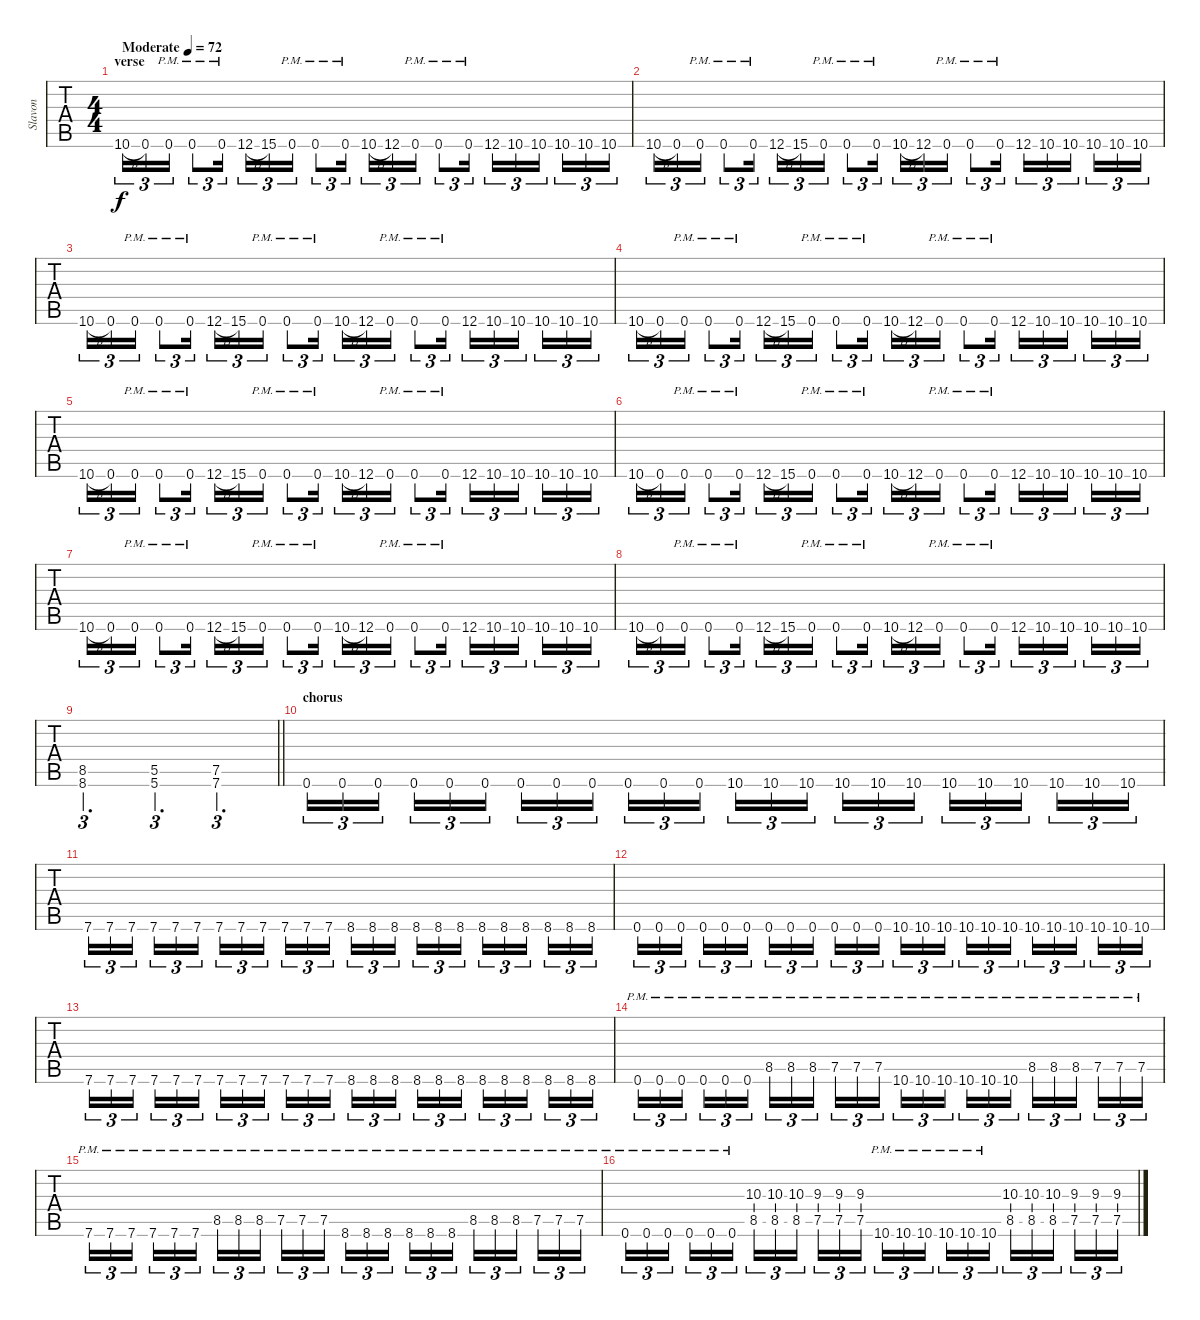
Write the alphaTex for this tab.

\track ("Slavon" "Slavon") {instrument distortionguitar}
\staff {tabs}
\tuning (Eb4 Bb3 Gb3 Db3 Ab2 Db2) {hide}
\ts (4 4)
\section ("" "verse")
\tempo (72 "Moderate")
\clef g2
\ks c
10.6{h}.16{tu (3 2) dy f instrument distortionguitar} 0.6.16{tu (3 2)} 0.6{pm}.16{tu (3 2)} 0.6{pm}.8{tu (3 2)} 0.6{pm}.16{tu (3 2)} 12.6{h}.16{tu (3 2)} 15.6.16{tu (3 2)} 0.6{pm}.16{tu (3 2)} 0.6{pm}.8{tu (3 2)} 0.6{pm}.16{tu (3 2)} 10.6{h}.16{tu (3 2)} 12.6.16{tu (3 2)} 0.6{pm}.16{tu (3 2)} 0.6{pm}.8{tu (3 2)} 0.6{pm}.16{tu (3 2)} 12.6.16{tu (3 2)} 10.6.16{tu (3 2)} 10.6.16{tu (3 2) beam splitsecondary} 10.6.16{tu (3 2)} 10.6.16{tu (3 2)} 10.6.16{tu (3 2)} |
10.6{h}.16{tu (3 2)} 0.6.16{tu (3 2)} 0.6{pm}.16{tu (3 2)} 0.6{pm}.8{tu (3 2)} 0.6{pm}.16{tu (3 2)} 12.6{h}.16{tu (3 2)} 15.6.16{tu (3 2)} 0.6{pm}.16{tu (3 2)} 0.6{pm}.8{tu (3 2)} 0.6{pm}.16{tu (3 2)} 10.6{h}.16{tu (3 2)} 12.6.16{tu (3 2)} 0.6{pm}.16{tu (3 2)} 0.6{pm}.8{tu (3 2)} 0.6{pm}.16{tu (3 2)} 12.6.16{tu (3 2)} 10.6.16{tu (3 2)} 10.6.16{tu (3 2) beam splitsecondary} 10.6.16{tu (3 2)} 10.6.16{tu (3 2)} 10.6.16{tu (3 2)} |
10.6{h}.16{tu (3 2)} 0.6.16{tu (3 2)} 0.6{pm}.16{tu (3 2)} 0.6{pm}.8{tu (3 2)} 0.6{pm}.16{tu (3 2)} 12.6{h}.16{tu (3 2)} 15.6.16{tu (3 2)} 0.6{pm}.16{tu (3 2)} 0.6{pm}.8{tu (3 2)} 0.6{pm}.16{tu (3 2)} 10.6{h}.16{tu (3 2)} 12.6.16{tu (3 2)} 0.6{pm}.16{tu (3 2)} 0.6{pm}.8{tu (3 2)} 0.6{pm}.16{tu (3 2)} 12.6.16{tu (3 2)} 10.6.16{tu (3 2)} 10.6.16{tu (3 2) beam splitsecondary} 10.6.16{tu (3 2)} 10.6.16{tu (3 2)} 10.6.16{tu (3 2)} |
10.6{h}.16{tu (3 2)} 0.6.16{tu (3 2)} 0.6{pm}.16{tu (3 2)} 0.6{pm}.8{tu (3 2)} 0.6{pm}.16{tu (3 2)} 12.6{h}.16{tu (3 2)} 15.6.16{tu (3 2)} 0.6{pm}.16{tu (3 2)} 0.6{pm}.8{tu (3 2)} 0.6{pm}.16{tu (3 2)} 10.6{h}.16{tu (3 2)} 12.6.16{tu (3 2)} 0.6{pm}.16{tu (3 2)} 0.6{pm}.8{tu (3 2)} 0.6{pm}.16{tu (3 2)} 12.6.16{tu (3 2)} 10.6.16{tu (3 2)} 10.6.16{tu (3 2) beam splitsecondary} 10.6.16{tu (3 2)} 10.6.16{tu (3 2)} 10.6.16{tu (3 2)} |
10.6{h}.16{tu (3 2)} 0.6.16{tu (3 2)} 0.6{pm}.16{tu (3 2)} 0.6{pm}.8{tu (3 2)} 0.6{pm}.16{tu (3 2)} 12.6{h}.16{tu (3 2)} 15.6.16{tu (3 2)} 0.6{pm}.16{tu (3 2)} 0.6{pm}.8{tu (3 2)} 0.6{pm}.16{tu (3 2)} 10.6{h}.16{tu (3 2)} 12.6.16{tu (3 2)} 0.6{pm}.16{tu (3 2)} 0.6{pm}.8{tu (3 2)} 0.6{pm}.16{tu (3 2)} 12.6.16{tu (3 2)} 10.6.16{tu (3 2)} 10.6.16{tu (3 2) beam splitsecondary} 10.6.16{tu (3 2)} 10.6.16{tu (3 2)} 10.6.16{tu (3 2)} |
10.6{h}.16{tu (3 2)} 0.6.16{tu (3 2)} 0.6{pm}.16{tu (3 2)} 0.6{pm}.8{tu (3 2)} 0.6{pm}.16{tu (3 2)} 12.6{h}.16{tu (3 2)} 15.6.16{tu (3 2)} 0.6{pm}.16{tu (3 2)} 0.6{pm}.8{tu (3 2)} 0.6{pm}.16{tu (3 2)} 10.6{h}.16{tu (3 2)} 12.6.16{tu (3 2)} 0.6{pm}.16{tu (3 2)} 0.6{pm}.8{tu (3 2)} 0.6{pm}.16{tu (3 2)} 12.6.16{tu (3 2)} 10.6.16{tu (3 2)} 10.6.16{tu (3 2) beam splitsecondary} 10.6.16{tu (3 2)} 10.6.16{tu (3 2)} 10.6.16{tu (3 2)} |
10.6{h}.16{tu (3 2)} 0.6.16{tu (3 2)} 0.6{pm}.16{tu (3 2)} 0.6{pm}.8{tu (3 2)} 0.6{pm}.16{tu (3 2)} 12.6{h}.16{tu (3 2)} 15.6.16{tu (3 2)} 0.6{pm}.16{tu (3 2)} 0.6{pm}.8{tu (3 2)} 0.6{pm}.16{tu (3 2)} 10.6{h}.16{tu (3 2)} 12.6.16{tu (3 2)} 0.6{pm}.16{tu (3 2)} 0.6{pm}.8{tu (3 2)} 0.6{pm}.16{tu (3 2)} 12.6.16{tu (3 2)} 10.6.16{tu (3 2)} 10.6.16{tu (3 2) beam splitsecondary} 10.6.16{tu (3 2)} 10.6.16{tu (3 2)} 10.6.16{tu (3 2)} |
10.6{h}.16{tu (3 2)} 0.6.16{tu (3 2)} 0.6{pm}.16{tu (3 2)} 0.6{pm}.8{tu (3 2)} 0.6{pm}.16{tu (3 2)} 12.6{h}.16{tu (3 2)} 15.6.16{tu (3 2)} 0.6{pm}.16{tu (3 2)} 0.6{pm}.8{tu (3 2)} 0.6{pm}.16{tu (3 2)} 10.6{h}.16{tu (3 2)} 12.6.16{tu (3 2)} 0.6{pm}.16{tu (3 2)} 0.6{pm}.8{tu (3 2)} 0.6{pm}.16{tu (3 2)} 12.6.16{tu (3 2)} 10.6.16{tu (3 2)} 10.6.16{tu (3 2) beam splitsecondary} 10.6.16{tu (3 2)} 10.6.16{tu (3 2)} 10.6.16{tu (3 2)} |
\barLineRight lightlight
(8.5 8.6).2{d tu (3 2)} (5.5 5.6).4{d tu (3 2)} (7.5 7.6).4{d tu (3 2)} |
\section ("" "chorus")
0.6.16{tu (3 2)} 0.6.16{tu (3 2)} 0.6.16{tu (3 2) beam splitsecondary} 0.6.16{tu (3 2)} 0.6.16{tu (3 2)} 0.6.16{tu (3 2)} 0.6.16{tu (3 2)} 0.6.16{tu (3 2)} 0.6.16{tu (3 2) beam splitsecondary} 0.6.16{tu (3 2)} 0.6.16{tu (3 2)} 0.6.16{tu (3 2)} 10.6.16{tu (3 2)} 10.6.16{tu (3 2)} 10.6.16{tu (3 2) beam splitsecondary} 10.6.16{tu (3 2)} 10.6.16{tu (3 2)} 10.6.16{tu (3 2)} 10.6.16{tu (3 2)} 10.6.16{tu (3 2)} 10.6.16{tu (3 2) beam splitsecondary} 10.6.16{tu (3 2)} 10.6.16{tu (3 2)} 10.6.16{tu (3 2)} |
7.6.16{tu (3 2)} 7.6.16{tu (3 2)} 7.6.16{tu (3 2) beam splitsecondary} 7.6.16{tu (3 2)} 7.6.16{tu (3 2)} 7.6.16{tu (3 2)} 7.6.16{tu (3 2)} 7.6.16{tu (3 2)} 7.6.16{tu (3 2) beam splitsecondary} 7.6.16{tu (3 2)} 7.6.16{tu (3 2)} 7.6.16{tu (3 2)} 8.6.16{tu (3 2)} 8.6.16{tu (3 2)} 8.6.16{tu (3 2) beam splitsecondary} 8.6.16{tu (3 2)} 8.6.16{tu (3 2)} 8.6.16{tu (3 2)} 8.6.16{tu (3 2)} 8.6.16{tu (3 2)} 8.6.16{tu (3 2) beam splitsecondary} 8.6.16{tu (3 2)} 8.6.16{tu (3 2)} 8.6.16{tu (3 2)} |
0.6.16{tu (3 2)} 0.6.16{tu (3 2)} 0.6.16{tu (3 2) beam splitsecondary} 0.6.16{tu (3 2)} 0.6.16{tu (3 2)} 0.6.16{tu (3 2)} 0.6.16{tu (3 2)} 0.6.16{tu (3 2)} 0.6.16{tu (3 2) beam splitsecondary} 0.6.16{tu (3 2)} 0.6.16{tu (3 2)} 0.6.16{tu (3 2)} 10.6.16{tu (3 2)} 10.6.16{tu (3 2)} 10.6.16{tu (3 2) beam splitsecondary} 10.6.16{tu (3 2)} 10.6.16{tu (3 2)} 10.6.16{tu (3 2)} 10.6.16{tu (3 2)} 10.6.16{tu (3 2)} 10.6.16{tu (3 2) beam splitsecondary} 10.6.16{tu (3 2)} 10.6.16{tu (3 2)} 10.6.16{tu (3 2)} |
7.6.16{tu (3 2)} 7.6.16{tu (3 2)} 7.6.16{tu (3 2) beam splitsecondary} 7.6.16{tu (3 2)} 7.6.16{tu (3 2)} 7.6.16{tu (3 2)} 7.6.16{tu (3 2)} 7.6.16{tu (3 2)} 7.6.16{tu (3 2) beam splitsecondary} 7.6.16{tu (3 2)} 7.6.16{tu (3 2)} 7.6.16{tu (3 2)} 8.6.16{tu (3 2)} 8.6.16{tu (3 2)} 8.6.16{tu (3 2) beam splitsecondary} 8.6.16{tu (3 2)} 8.6.16{tu (3 2)} 8.6.16{tu (3 2)} 8.6.16{tu (3 2)} 8.6.16{tu (3 2)} 8.6.16{tu (3 2) beam splitsecondary} 8.6.16{tu (3 2)} 8.6.16{tu (3 2)} 8.6.16{tu (3 2)} |
0.6{pm}.16{tu (3 2)} 0.6{pm}.16{tu (3 2)} 0.6{pm}.16{tu (3 2) beam splitsecondary} 0.6{pm}.16{tu (3 2)} 0.6{pm}.16{tu (3 2)} 0.6{pm}.16{tu (3 2)} 8.5{pm}.16{tu (3 2)} 8.5{pm}.16{tu (3 2)} 8.5{pm}.16{tu (3 2) beam splitsecondary} 7.5{pm}.16{tu (3 2)} 7.5{pm}.16{tu (3 2)} 7.5{pm}.16{tu (3 2)} 10.6{pm}.16{tu (3 2)} 10.6{pm}.16{tu (3 2)} 10.6{pm}.16{tu (3 2) beam splitsecondary} 10.6{pm}.16{tu (3 2)} 10.6{pm}.16{tu (3 2)} 10.6{pm}.16{tu (3 2)} 8.5{pm}.16{tu (3 2)} 8.5{pm}.16{tu (3 2)} 8.5{pm}.16{tu (3 2) beam splitsecondary} 7.5{pm}.16{tu (3 2)} 7.5{pm}.16{tu (3 2)} 7.5{pm}.16{tu (3 2)} |
7.6{pm}.16{tu (3 2)} 7.6{pm}.16{tu (3 2)} 7.6{pm}.16{tu (3 2) beam splitsecondary} 7.6{pm}.16{tu (3 2)} 7.6{pm}.16{tu (3 2)} 7.6{pm}.16{tu (3 2)} 8.5{pm}.16{tu (3 2)} 8.5{pm}.16{tu (3 2)} 8.5{pm}.16{tu (3 2) beam splitsecondary} 7.5{pm}.16{tu (3 2)} 7.5{pm}.16{tu (3 2)} 7.5{pm}.16{tu (3 2)} 8.6{pm}.16{tu (3 2)} 8.6{pm}.16{tu (3 2)} 8.6{pm}.16{tu (3 2) beam splitsecondary} 8.6{pm}.16{tu (3 2)} 8.6{pm}.16{tu (3 2)} 8.6{pm}.16{tu (3 2)} 8.5{pm}.16{tu (3 2)} 8.5{pm}.16{tu (3 2)} 8.5{pm}.16{tu (3 2) beam splitsecondary} 7.5{pm}.16{tu (3 2)} 7.5{pm}.16{tu (3 2)} 7.5{pm}.16{tu (3 2)} |
0.6{pm}.16{tu (3 2)} 0.6{pm}.16{tu (3 2)} 0.6{pm}.16{tu (3 2) beam splitsecondary} 0.6{pm}.16{tu (3 2)} 0.6{pm}.16{tu (3 2)} 0.6{pm}.16{tu (3 2)} (10.3 8.5).16{tu (3 2)} (10.3 8.5).16{tu (3 2)} (10.3 8.5).16{tu (3 2) beam splitsecondary} (9.3 7.5).16{tu (3 2)} (9.3 7.5).16{tu (3 2)} (9.3 7.5).16{tu (3 2)} 10.6{pm}.16{tu (3 2)} 10.6{pm}.16{tu (3 2)} 10.6{pm}.16{tu (3 2) beam splitsecondary} 10.6{pm}.16{tu (3 2)} 10.6{pm}.16{tu (3 2)} 10.6{pm}.16{tu (3 2)} (10.3 8.5).16{tu (3 2)} (10.3 8.5).16{tu (3 2)} (10.3 8.5).16{tu (3 2) beam splitsecondary} (9.3 7.5).16{tu (3 2)} (9.3 7.5).16{tu (3 2)} (9.3 7.5).16{tu (3 2)}
